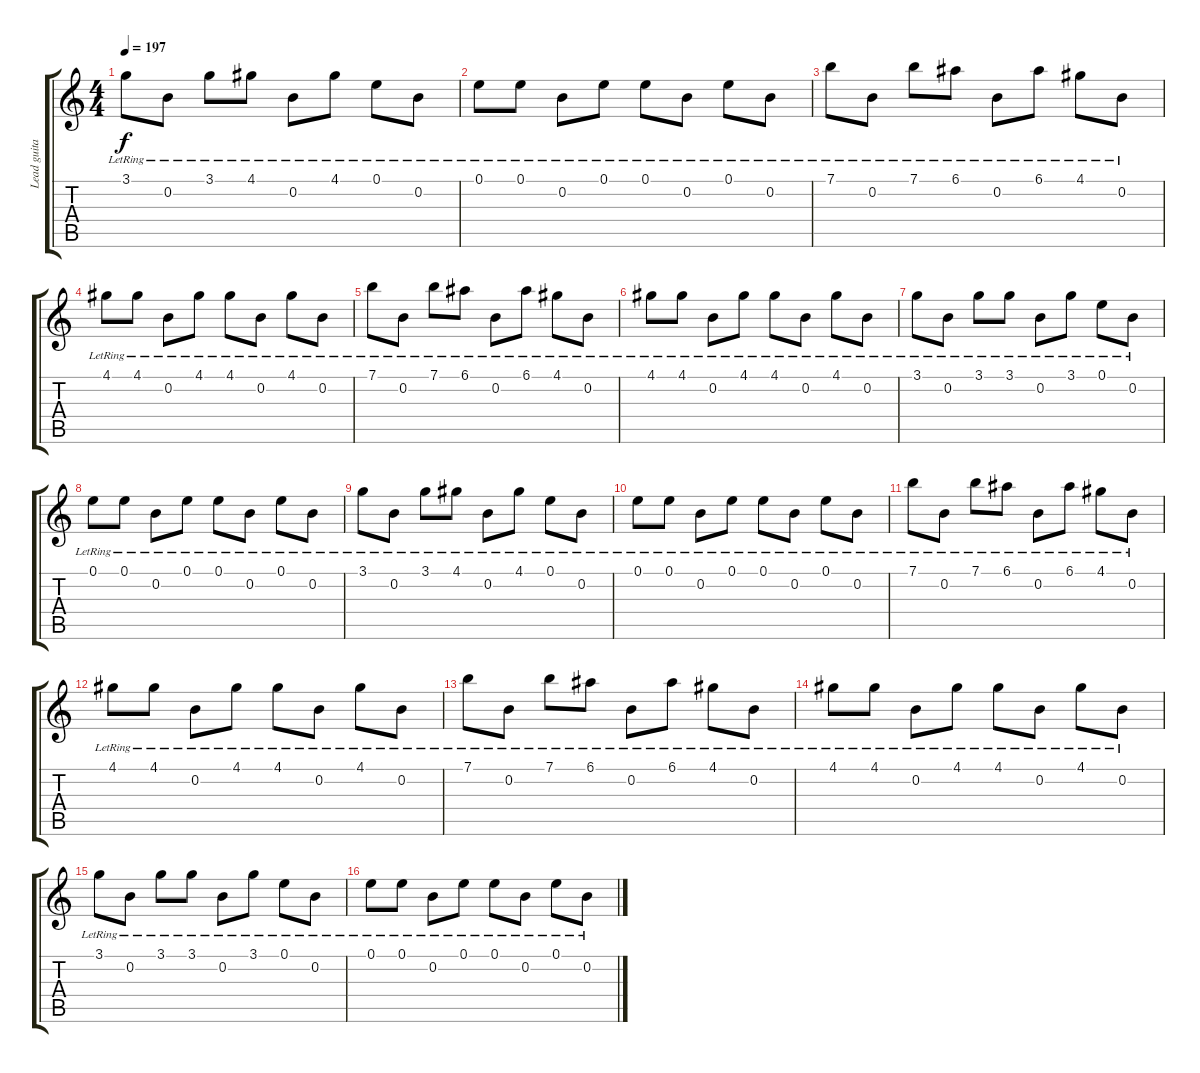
\track ("Lead guitar" "Lead guita") {instrument overdrivenguitar}
\staff {score tabs}
\tuning (E4 B3 G3 D3 A2 E2) {hide}
\ts (4 4)
\tempo 197
\clef g2
\ks c
3.1{lr}.8{dy f} 0.2{lr}.8 3.1{lr}.8 4.1{lr}.8 0.2{lr}.8 4.1{lr}.8 0.1{lr}.8 0.2{lr}.8 |
0.1{lr}.8 0.1{lr}.8 0.2{lr}.8 0.1{lr}.8 0.1{lr}.8 0.2{lr}.8 0.1{lr}.8 0.2{lr}.8 |
7.1{lr}.8{volume 16 instrument overdrivenguitar} 0.2{lr}.8 7.1{lr}.8 6.1{lr}.8 0.2{lr}.8 6.1{lr}.8 4.1{lr}.8 0.2{lr}.8 |
4.1{lr}.8 4.1{lr}.8 0.2{lr}.8 4.1{lr}.8 4.1{lr}.8 0.2{lr}.8 4.1{lr}.8 0.2{lr}.8 |
7.1{lr}.8 0.2{lr}.8 7.1{lr}.8 6.1{lr}.8 0.2{lr}.8 6.1{lr}.8 4.1{lr}.8 0.2{lr}.8 |
4.1{lr}.8 4.1{lr}.8 0.2{lr}.8 4.1{lr}.8 4.1{lr}.8 0.2{lr}.8 4.1{lr}.8 0.2{lr}.8 |
3.1{lr}.8 0.2{lr}.8 3.1{lr}.8 3.1{lr}.8 0.2{lr}.8 3.1{lr}.8 0.1{lr}.8 0.2{lr}.8 |
0.1{lr}.8 0.1{lr}.8 0.2{lr}.8 0.1{lr}.8 0.1{lr}.8 0.2{lr}.8 0.1{lr}.8 0.2{lr}.8 |
3.1{lr}.8 0.2{lr}.8 3.1{lr}.8 4.1{lr}.8 0.2{lr}.8 4.1{lr}.8 0.1{lr}.8 0.2{lr}.8 |
0.1{lr}.8 0.1{lr}.8 0.2{lr}.8 0.1{lr}.8 0.1{lr}.8 0.2{lr}.8 0.1{lr}.8 0.2{lr}.8 |
7.1{lr}.8{volume 16 instrument overdrivenguitar} 0.2{lr}.8 7.1{lr}.8 6.1{lr}.8 0.2{lr}.8 6.1{lr}.8 4.1{lr}.8 0.2{lr}.8 |
4.1{lr}.8 4.1{lr}.8 0.2{lr}.8 4.1{lr}.8 4.1{lr}.8 0.2{lr}.8 4.1{lr}.8 0.2{lr}.8 |
7.1{lr}.8 0.2{lr}.8 7.1{lr}.8 6.1{lr}.8 0.2{lr}.8 6.1{lr}.8 4.1{lr}.8 0.2{lr}.8 |
4.1{lr}.8 4.1{lr}.8 0.2{lr}.8 4.1{lr}.8 4.1{lr}.8 0.2{lr}.8 4.1{lr}.8 0.2{lr}.8 |
3.1{lr}.8 0.2{lr}.8 3.1{lr}.8 3.1{lr}.8 0.2{lr}.8 3.1{lr}.8 0.1{lr}.8 0.2{lr}.8 |
0.1{lr}.8 0.1{lr}.8 0.2{lr}.8 0.1{lr}.8 0.1{lr}.8 0.2{lr}.8 0.1{lr}.8 0.2{lr}.8
